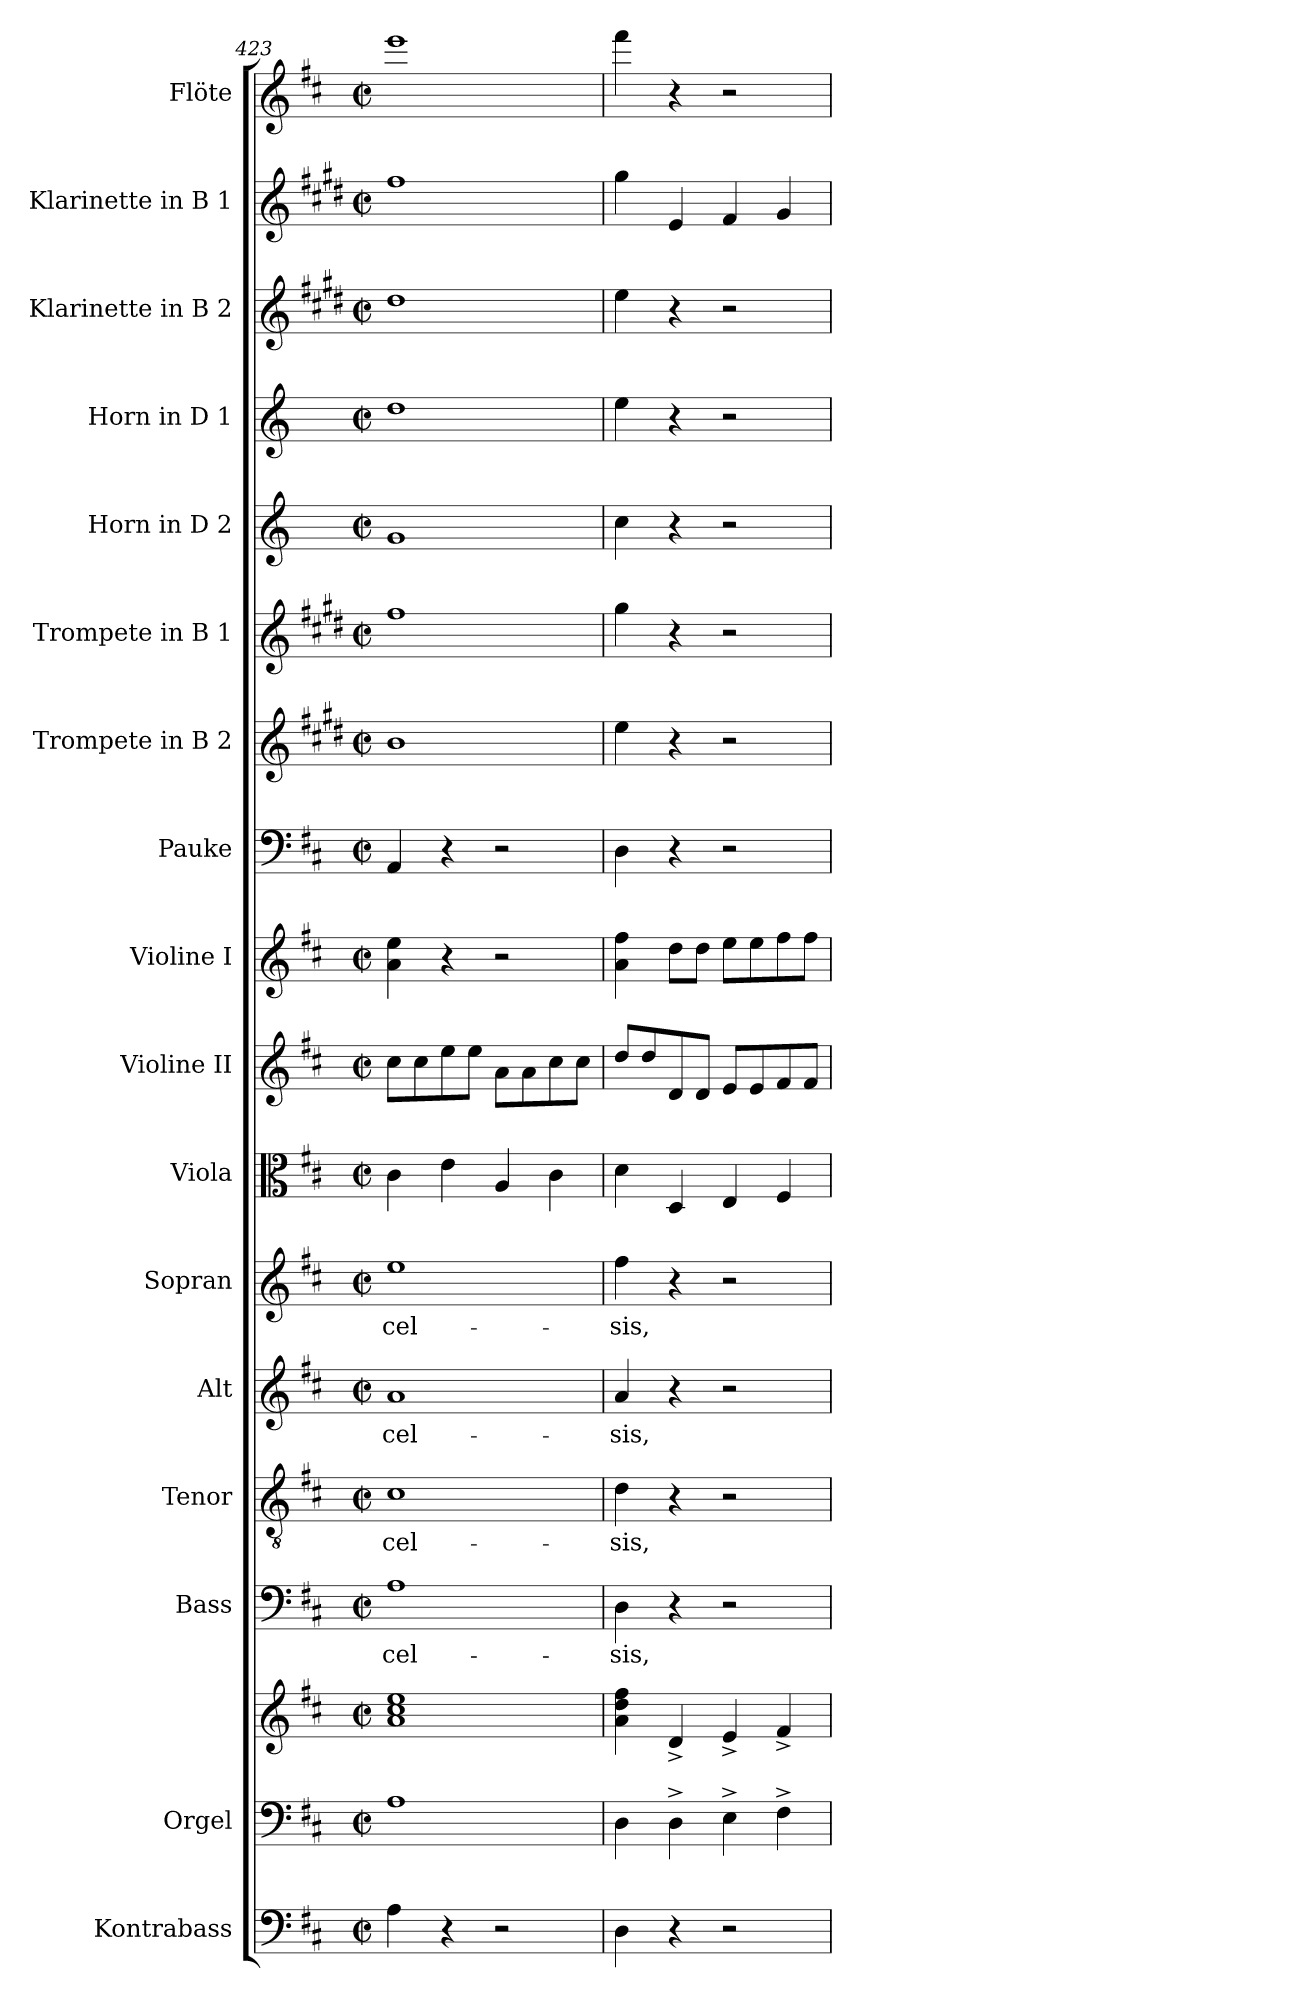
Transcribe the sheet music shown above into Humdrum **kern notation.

**kern	**kern	**kern	**kern	**text	**kern	**text	**kern	**text	**kern	**text	**kern	**kern	**kern	**kern	**kern	**kern	**kern	**kern	**kern	**kern	**kern
*part17	*part16	*part16	*part15	*part15	*part14	*part14	*part13	*part13	*part12	*part12	*part11	*part10	*part9	*part8	*part7	*part6	*part5	*part4	*part3	*part2	*part1
*staff18	*staff17	*staff16	*staff15	*staff15	*staff14	*staff14	*staff13	*staff13	*staff12	*staff12	*staff11	*staff10	*staff9	*staff8	*staff7	*staff6	*staff5	*staff4	*staff3	*staff2	*staff1
*I"Kontrabass	*I"Orgel	*	*I"Bass	*	*I"Tenor	*	*I"Alt	*	*I"Sopran	*	*I"Viola	*I"Violine II	*I"Violine I	*I"Pauke	*I"Trompete in B 2	*I"Trompete in B 1	*I"Horn in D 2	*I"Horn in D 1	*I"Klarinette in B 2	*I"Klarinette in B 1	*I"Flöte
*I'Kb.	*I'Org.	*	*I'B	*	*I'T	*	*I'A	*	*I'S	*	*I'Vla.	*I'Vl. II	*I'Vl. I	*I'Pk.	*I'Trp. 2	*I'Trp. 1	*I'Hrn. 2	*I'Hrn. 1	*I'Kl. 2	*I'Kl. 1	*I'Fl.
*clefF4	*clefF4	*clefG2	*clefF4	*	*clefGv2	*	*clefG2	*	*clefG2	*	*clefC3	*clefG2	*clefG2	*clefF4	*clefG2	*clefG2	*clefG2	*clefG2	*clefG2	*clefG2	*clefG2
*ITrd7c12	*	*	*	*	*	*	*	*	*	*	*	*	*	*	*ITrd1c2	*ITrd1c2	*ITrd-1c-2	*ITrd-1c-2	*ITrd1c2	*ITrd1c2	*
*k[f#c#]	*k[f#c#]	*k[f#c#]	*k[f#c#]	*	*k[f#c#]	*	*k[f#c#]	*	*k[f#c#]	*	*k[f#c#]	*k[f#c#]	*k[f#c#]	*k[f#c#]	*k[f#c#]	*k[f#c#]	*k[f#c#]	*k[f#c#]	*k[f#c#]	*k[f#c#]	*k[f#c#]
*D:	*D:	*D:	*D:	*	*D:	*	*D:	*	*D:	*	*D:	*D:	*D:	*D:	*D:	*D:	*D:	*D:	*D:	*D:	*D:
*M2/2	*M2/2	*M2/2	*M2/2	*	*M2/2	*	*M2/2	*	*M2/2	*	*M2/2	*M2/2	*M2/2	*M2/2	*M2/2	*M2/2	*M2/2	*M2/2	*M2/2	*M2/2	*M2/2
*met(c|)	*met(c|)	*met(c|)	*met(c|)	*	*met(c|)	*	*met(c|)	*	*met(c|)	*	*met(c|)	*met(c|)	*met(c|)	*met(c|)	*met(c|)	*met(c|)	*met(c|)	*met(c|)	*met(c|)	*met(c|)	*met(c|)
=423	=423	=423	=423	=423	=423	=423	=423	=423	=423	=423	=423	=423	=423	=423	=423	=423	=423	=423	=423	=423	=423
!	!	!	!	!LO:LY:b	!	!LO:LY:b	!	!LO:LY:b	!	!LO:LY:b	!	!	!	!	!	!	!	!	!	!	!
4AA\	1A	1a 1cc# 1ee	1A	-cel-	1c#	-cel-	1a	-cel-	1ee	-cel-	4c#\	8cc#\L	4a\ 4ee\	4AA/	1a	1ee	1a	1ee	1cc#	1ee	1eee
.	.	.	.	.	.	.	.	.	.	.	.	8cc#\	.	.	.	.	.	.	.	.	.
4r	.	.	.	.	.	.	.	.	.	.	4e\	8ee\	4r	4r	.	.	.	.	.	.	.
.	.	.	.	.	.	.	.	.	.	.	.	8ee\J	.	.	.	.	.	.	.	.	.
2r	.	.	.	.	.	.	.	.	.	.	4A/	8a\L	2r	2r	.	.	.	.	.	.	.
.	.	.	.	.	.	.	.	.	.	.	.	8a\	.	.	.	.	.	.	.	.	.
.	.	.	.	.	.	.	.	.	.	.	4c#\	8cc#\	.	.	.	.	.	.	.	.	.
.	.	.	.	.	.	.	.	.	.	.	.	8cc#\J	.	.	.	.	.	.	.	.	.
=424	=424	=424	=424	=424	=424	=424	=424	=424	=424	=424	=424	=424	=424	=424	=424	=424	=424	=424	=424	=424	=424
!	!	!	!	!LO:LY:b	!	!LO:LY:b	!	!LO:LY:b	!	!LO:LY:b	!	!	!	!	!	!	!	!	!	!	!
4DD\	4D\	4a\ 4dd\ 4ff#\	4D\	-sis,	4d\	-sis,	4a/	-sis,	4ff#\	-sis,	4d\	8dd/L	4a\ 4ff#\	4D\	4dd\	4ff#\	4dd\	4ff#\	4dd\	4ff#\	4fff#\
.	.	.	.	.	.	.	.	.	.	.	.	8dd/	.	.	.	.	.	.	.	.	.
4r	4D^>\	4d^</	4r	.	4r	.	4r	.	4r	.	4D/	8d/	8dd\L	4r	4r	4r	4r	4r	4r	4d/	4r
.	.	.	.	.	.	.	.	.	.	.	.	8d/J	8dd\J	.	.	.	.	.	.	.	.
2r	4E^>\	4e^</	2r	.	2r	.	2r	.	2r	.	4E/	8e/L	8ee\L	2r	2r	2r	2r	2r	2r	4e/	2r
.	.	.	.	.	.	.	.	.	.	.	.	8e/	8ee\	.	.	.	.	.	.	.	.
.	4F#^>\	4f#^</	.	.	.	.	.	.	.	.	4F#/	8f#/	8ff#\	.	.	.	.	.	.	4f#/	.
.	.	.	.	.	.	.	.	.	.	.	.	8f#/J	8ff#\J	.	.	.	.	.	.	.	.
=	=	=	=	=	=	=	=	=	=	=	=	=	=	=	=	=	=	=	=	=	=
*-	*-	*-	*-	*-	*-	*-	*-	*-	*-	*-	*-	*-	*-	*-	*-	*-	*-	*-	*-	*-	*-
